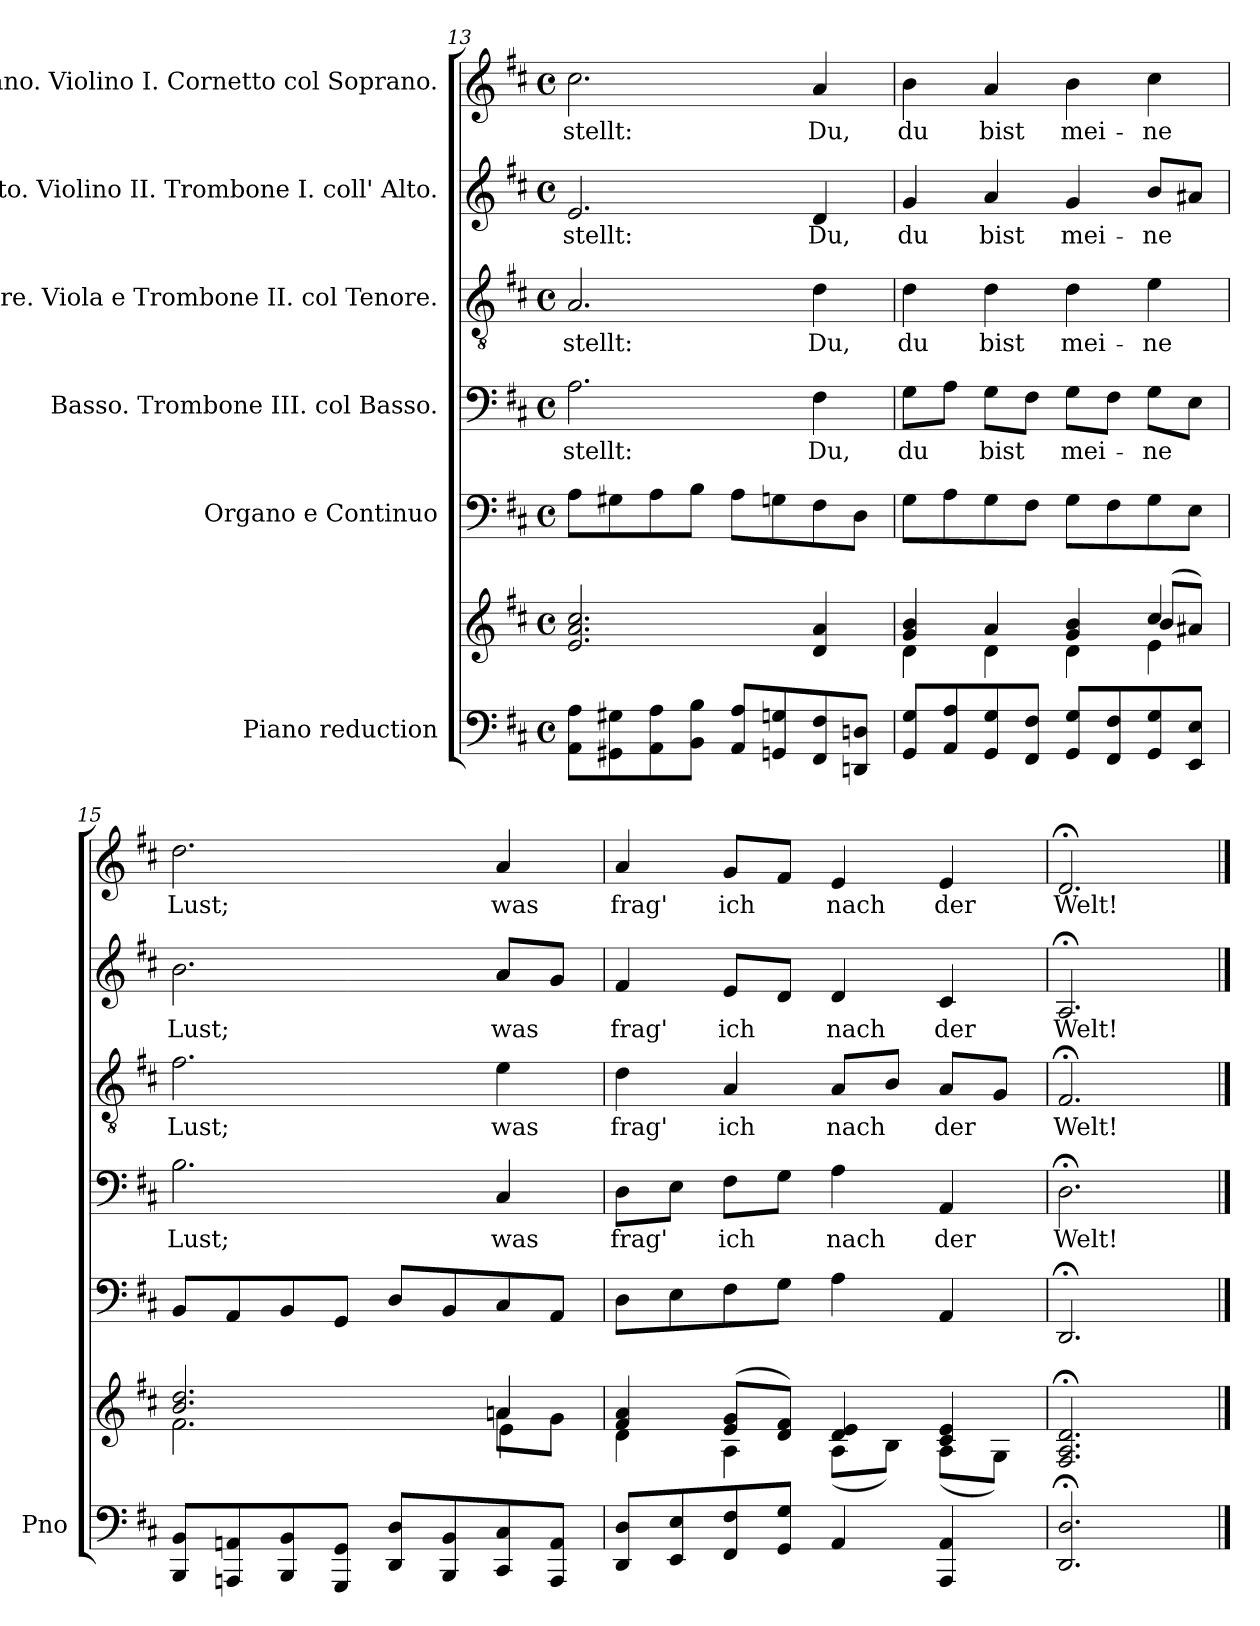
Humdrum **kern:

**kern	**kern	**kern	**kern	**text	**kern	**text	**kern	**text	**kern	**text
*part6	*part6	*part5	*part4	*part4	*part3	*part3	*part2	*part2	*part1	*part1
*staff7	*staff6	*staff5	*staff4	*staff4	*staff3	*staff3	*staff2	*staff2	*staff1	*staff1
*I"Piano reduction	*	*I"Organo e Continuo	*I"Basso. Trombone III. col Basso.	*	*I"Tenore. Viola e Trombone II. col Tenore.	*	*I"Alto. Violino II. Trombone I. coll' Alto.	*	*I"Soprano. Violino I. Cornetto col Soprano.	*
*I'Pno	*	*	*	*	*	*	*	*	*	*
*clefF4	*clefG2	*clefF4	*clefF4	*	*clefGv2	*	*clefG2	*	*clefG2	*
*k[f#c#]	*k[f#c#]	*k[f#c#]	*k[f#c#]	*	*k[f#c#]	*	*k[f#c#]	*	*k[f#c#]	*
*M4/4	*M4/4	*M4/4	*M4/4	*	*M4/4	*	*M4/4	*	*M4/4	*
*met(c)	*met(c)	*met(c)	*met(c)	*	*met(c)	*	*met(c)	*	*met(c)	*
=13	=13	=13	=13	=13	=13	=13	=13	=13	=13	=13
!	!	!	!	!LO:LY:b	!	!LO:LY:b	!	!LO:LY:b	!	!LO:LY:b
8AA\ 8A\L	2.e/ 2.a/ 2.cc#/	8A\L	2.A\	-stellt:	2.A/	stellt:	2.e/	stellt:	2.cc#\	stellt:
8GG#X\ 8G#X\	.	8G#X\	.	.	.	.	.	.	.	.
8AA\ 8A\	.	8A\	.	.	.	.	.	.	.	.
8BB\ 8B\J	.	8B\J	.	.	.	.	.	.	.	.
8AA/ 8A/L	.	8A\L	.	.	.	.	.	.	.	.
8GGn/ 8Gn/	.	8Gn\	.	.	.	.	.	.	.	.
!	!	!	!	!LO:LY:b	!	!LO:LY:b	!	!LO:LY:b	!	!LO:LY:b
8FF#/ 8F#/	4d/ 4a/	8F#\	4F#\	Du,	4d\	Du,	4d/	Du,	4a/	Du,
8DDn/ 8Dn/J	.	8D\J	.	.	.	.	.	.	.	.
!!LO:LB:g=z
=14	=14	=14	=14	=14	=14	=14	=14	=14	=14	=14
*	*^	*	*	*	*	*	*	*	*	*
*	*	*^	*	*	*	*	*	*	*	*	*
!	!	!	!	!	!	!LO:LY:b	!	!LO:LY:b	!	!LO:LY:b	!	!LO:LY:b
8GG/ 8G/L	4g/ 4b/	4d\	2ryy	8G\L	8G\L	du	4d\	du	4g/	du	4b\	du
8AA/ 8A/	.	.	.	8A\	8A\J	.	.	.	.	.	.	.
!	!	!	!	!	!	!LO:LY:b	!	!LO:LY:b	!	!LO:LY:b	!	!LO:LY:b
8GG/ 8G/	4a/	4d\	.	8G\	8G\L	bist	4d\	bist	4a/	bist	4a/	bist
8FF#/ 8F#/J	.	.	.	8F#\J	8F#\J	.	.	.	.	.	.	.
!	!	!	!	!	!	!LO:LY:b	!	!LO:LY:b	!	!LO:LY:b	!	!LO:LY:b
8GG/ 8G/L	4g/ 4b/	4d\	4ryy	8G\L	8G\L	mei-	4d\	mei-	4g/	mei-	4b\	mei-
8FF#/ 8F#/	.	.	.	8F#\	8F#\J	.	.	.	.	.	.	.
!	!	!	!	!	!	!LO:LY:b	!	!LO:LY:b	!	!LO:LY:b	!	!LO:LY:b
8GG/ 8G/	4cc#/	4e\	(8b/L	8G\	8G\L	-ne	4e\	ne	8b/L	ne	4cc#\	ne
8EE/ 8E/J	.	.	8a#X/J)	8E\J	8E\J	.	.	.	8a#X/J	.	.	.
=15	=15	=15	=15	=15	=15	=15	=15	=15	=15	=15	=15	=15
!	!	!	!	!	!	!LO:LY:b	!	!LO:LY:b	!	!LO:LY:b	!	!LO:LY:b
8BBB/ 8BB/L	2.b/ 2.dd/	2.f#\	2ryy	8BB/L	2.B\	Lust;	2.f#\	Lust;	2.b\	Lust;	2.dd\	Lust;
8AAAn/ 8AAn/	.	.	.	8AA/	.	.	.	.	.	.	.	.
8BBB/ 8BB/	.	.	.	8BB/	.	.	.	.	.	.	.	.
8GGG/ 8GG/J	.	.	.	8GG/J	.	.	.	.	.	.	.	.
8DD/ 8D/L	.	.	4ryy	8D/L	.	.	.	.	.	.	.	.
8BBB/ 8BB/	.	.	.	8BB/	.	.	.	.	.	.	.	.
!	!	!	!	!	!	!LO:LY:b	!	!LO:LY:b	!	!LO:LY:b	!	!LO:LY:b
8CC#/ 8C#/	4an/	8a\L	4e\	8C#/	4C#/	was	4e\	was	8a/L	was	4a/	was
8AAA/ 8AA/J	.	8g\J	.	8AA/J	.	.	.	.	8g/J	.	.	.
*	*	*v	*v	*	*	*	*	*	*	*	*	*
=16	=16	=16	=16	=16	=16	=16	=16	=16	=16	=16	=16
!	!	!	!	!	!LO:LY:b	!	!LO:LY:b	!	!LO:LY:b	!	!LO:LY:b
8DD/ 8D/L	4f#/ 4a/	4d\	8D\L	8D\L	frag'	4d\	frag'	4f#/	frag'	4a/	frag'
8EE/ 8E/	.	.	8E\	8E\J	.	.	.	.	.	.	.
!	!	!	!	!	!LO:LY:b	!	!LO:LY:b	!	!LO:LY:b	!	!LO:LY:b
8FF#/ 8F#/	(8e/ 8g/L	4A\	8F#\	8F#\L	ich	4A/	ich	8e/L	ich	8g/L	ich
8GG/ 8G/J	8d/ 8f#/J)	.	8G\J	8G\J	.	.	.	8d/J	.	8f#/J	.
!	!	!	!	!	!LO:LY:b	!	!LO:LY:b	!	!LO:LY:b	!	!LO:LY:b
4AA/	4d/ 4e/	(8A\L	4A\	4A\	nach	8A/L	nach	4d/	nach	4e/	nach
.	.	8B\J)	.	.	.	8B/J	.	.	.	.	.
!	!	!	!	!	!LO:LY:b	!	!LO:LY:b	!	!LO:LY:b	!	!LO:LY:b
4AAA/ 4AA/	4c#/ 4e/	(8A\L	4AA/	4AA/	der	8A/L	der	4c#/	der	4e/	der
.	.	8G\J)	.	.	.	8G/J	.	.	.	.	.
=17	=17	=17	=17	=17	=17	=17	=17	=17	=17	=17	=17
!	!	!	!	!	!LO:LY:b	!	!LO:LY:b	!	!LO:LY:b	!	!LO:LY:b
*	*v	*v	*	*	*	*	*	*	*	*	*
2.DD/;< 2.D/;<	2.F#/;< 2.A/;< 2.d/;<	2.DD;</	2.D;<\	Welt!	2.F#;</	Welt!	2.A;</	Welt!	2.d;</	Welt!
==	==	==	==	==	==	==	==	==	==	==
*-	*-	*-	*-	*-	*-	*-	*-	*-	*-	*-
